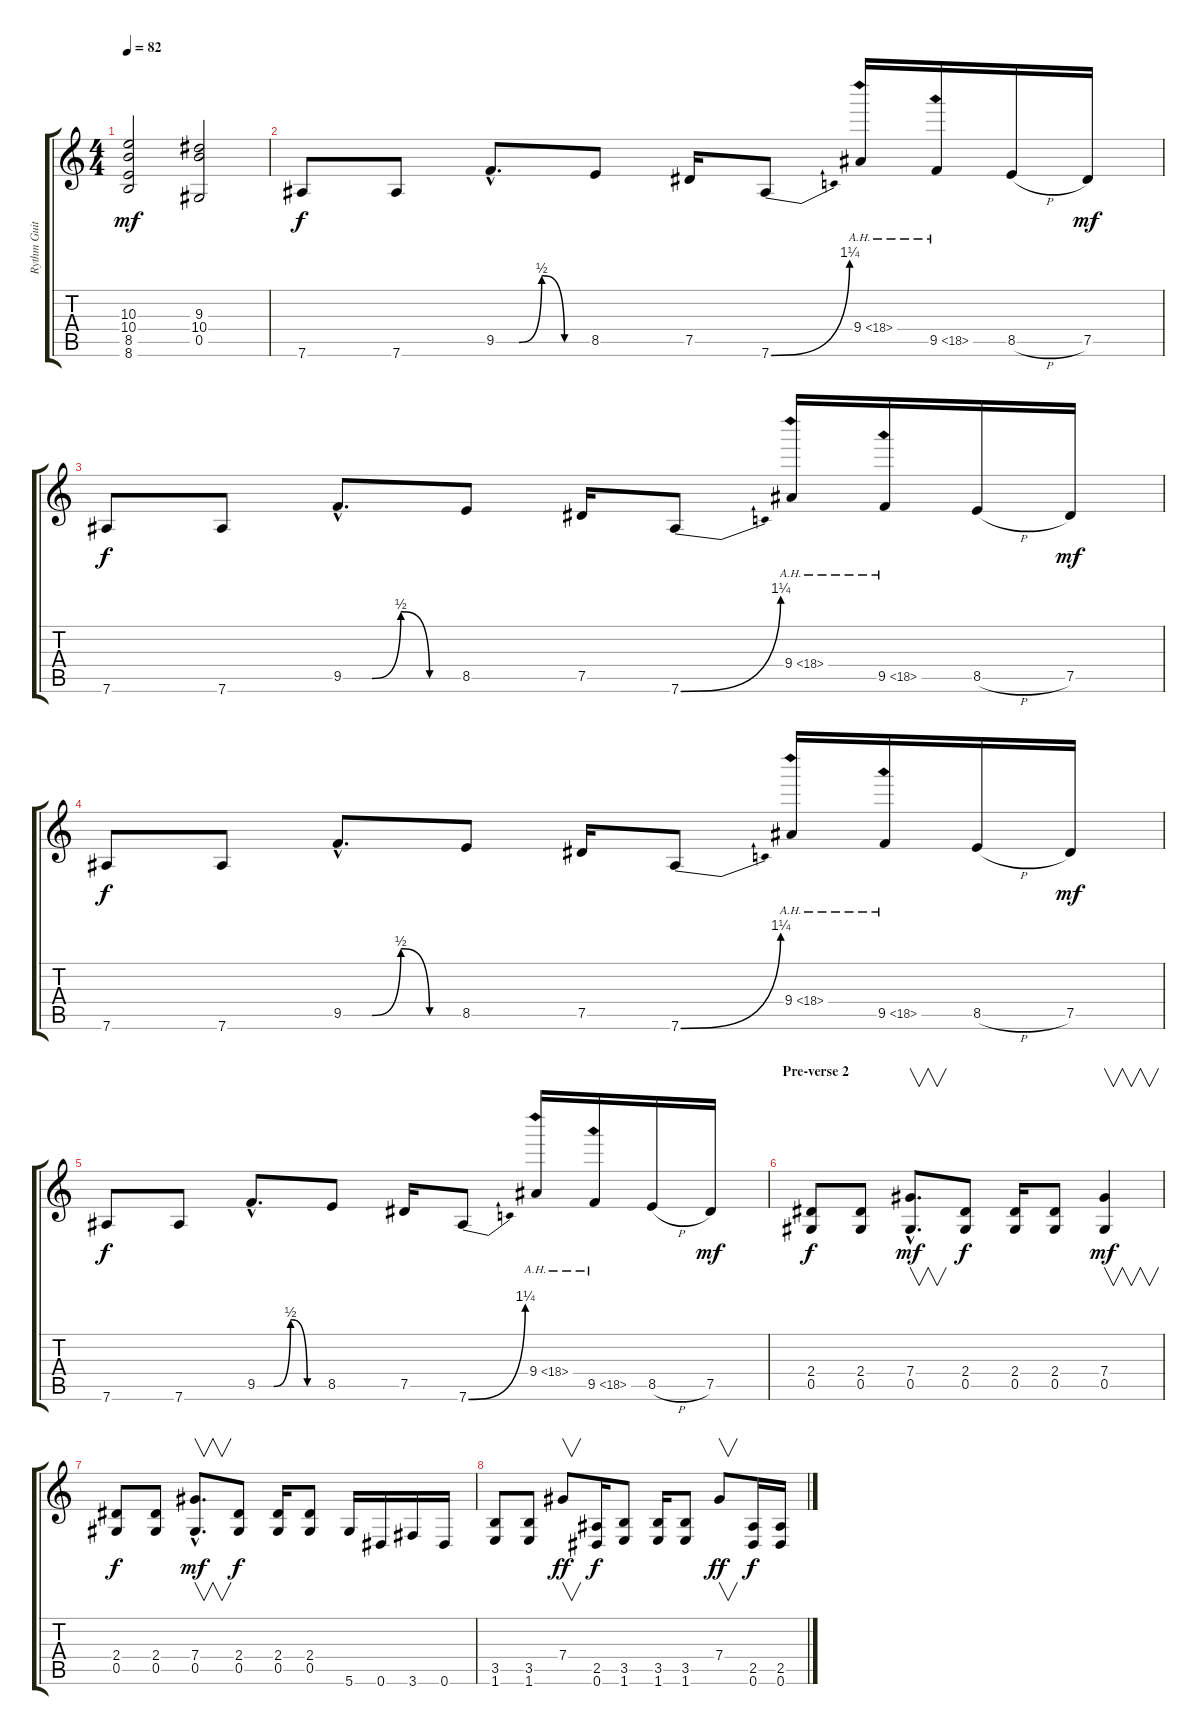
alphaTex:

\track ("Rythm Guitar" "Rythm Guit") {instrument distortionguitar}
\staff {score tabs}
\tuning (Eb4 Bb3 Gb3 Db3 Ab2 Eb2) {hide}
\ts (4 4)
\tempo 82
\clef g2
\ks c
(10.3 10.4 8.5 8.6).2{dy mf} (9.3 10.4 0.5).2 |
7.6.8{dy f} 7.6.8 9.5{be (custom 0 0 15 0 30 2 45 0 60 0) hac}.8{d} 8.5.8 7.5.16 7.6{be (bend 0 0 60 5)}.8 9.4{ah 9}.16 9.5{ah 9}.16 8.5{h}.16 7.5.16{dy mf} |
7.6.8{dy f} 7.6.8 9.5{be (custom 0 0 15 0 30 2 45 0 60 0) hac}.8{d} 8.5.8 7.5.16 7.6{be (bend 0 0 60 5)}.8 9.4{ah 9}.16 9.5{ah 9}.16 8.5{h}.16 7.5.16{dy mf} |
7.6.8{dy f} 7.6.8 9.5{be (custom 0 0 15 0 30 2 45 0 60 0) hac}.8{d} 8.5.8 7.5.16 7.6{be (bend 0 0 60 5)}.8 9.4{ah 9}.16 9.5{ah 9}.16 8.5{h}.16 7.5.16{dy mf} |
7.6.8{dy f} 7.6.8 9.5{be (custom 0 0 15 0 30 2 45 0 60 0) hac}.8{d} 8.5.8 7.5.16 7.6{be (bend 0 0 60 5)}.8 9.4{ah 9}.16 9.5{ah 9}.16 8.5{h}.16 7.5.16{dy mf} |
\section ("" "Pre-verse 2")
(2.4 0.5).8{dy f} (2.4 0.5).8 (7.4{hac} 0.5{hac}).8{v d dy mf} (2.4 0.5).8{dy f} (2.4 0.5).16 (2.4 0.5).8 (7.4 0.5).4{v dy mf} |
(2.4 0.5).8{dy f} (2.4 0.5).8 (7.4{hac} 0.5{hac}).8{v d dy mf} (2.4 0.5).8{dy f} (2.4 0.5).16 (2.4 0.5).8 5.6.16 0.6.16 3.6.16 0.6.16 |
(3.5 1.6).8 (3.5 1.6).8 7.4.8{v dy ff} (2.5 0.6).16{dy f} (3.5 1.6).8 (3.5 1.6).16 (3.5 1.6).8 7.4.8{v dy ff} (2.5 0.6).16{dy f} (2.5 0.6).16
